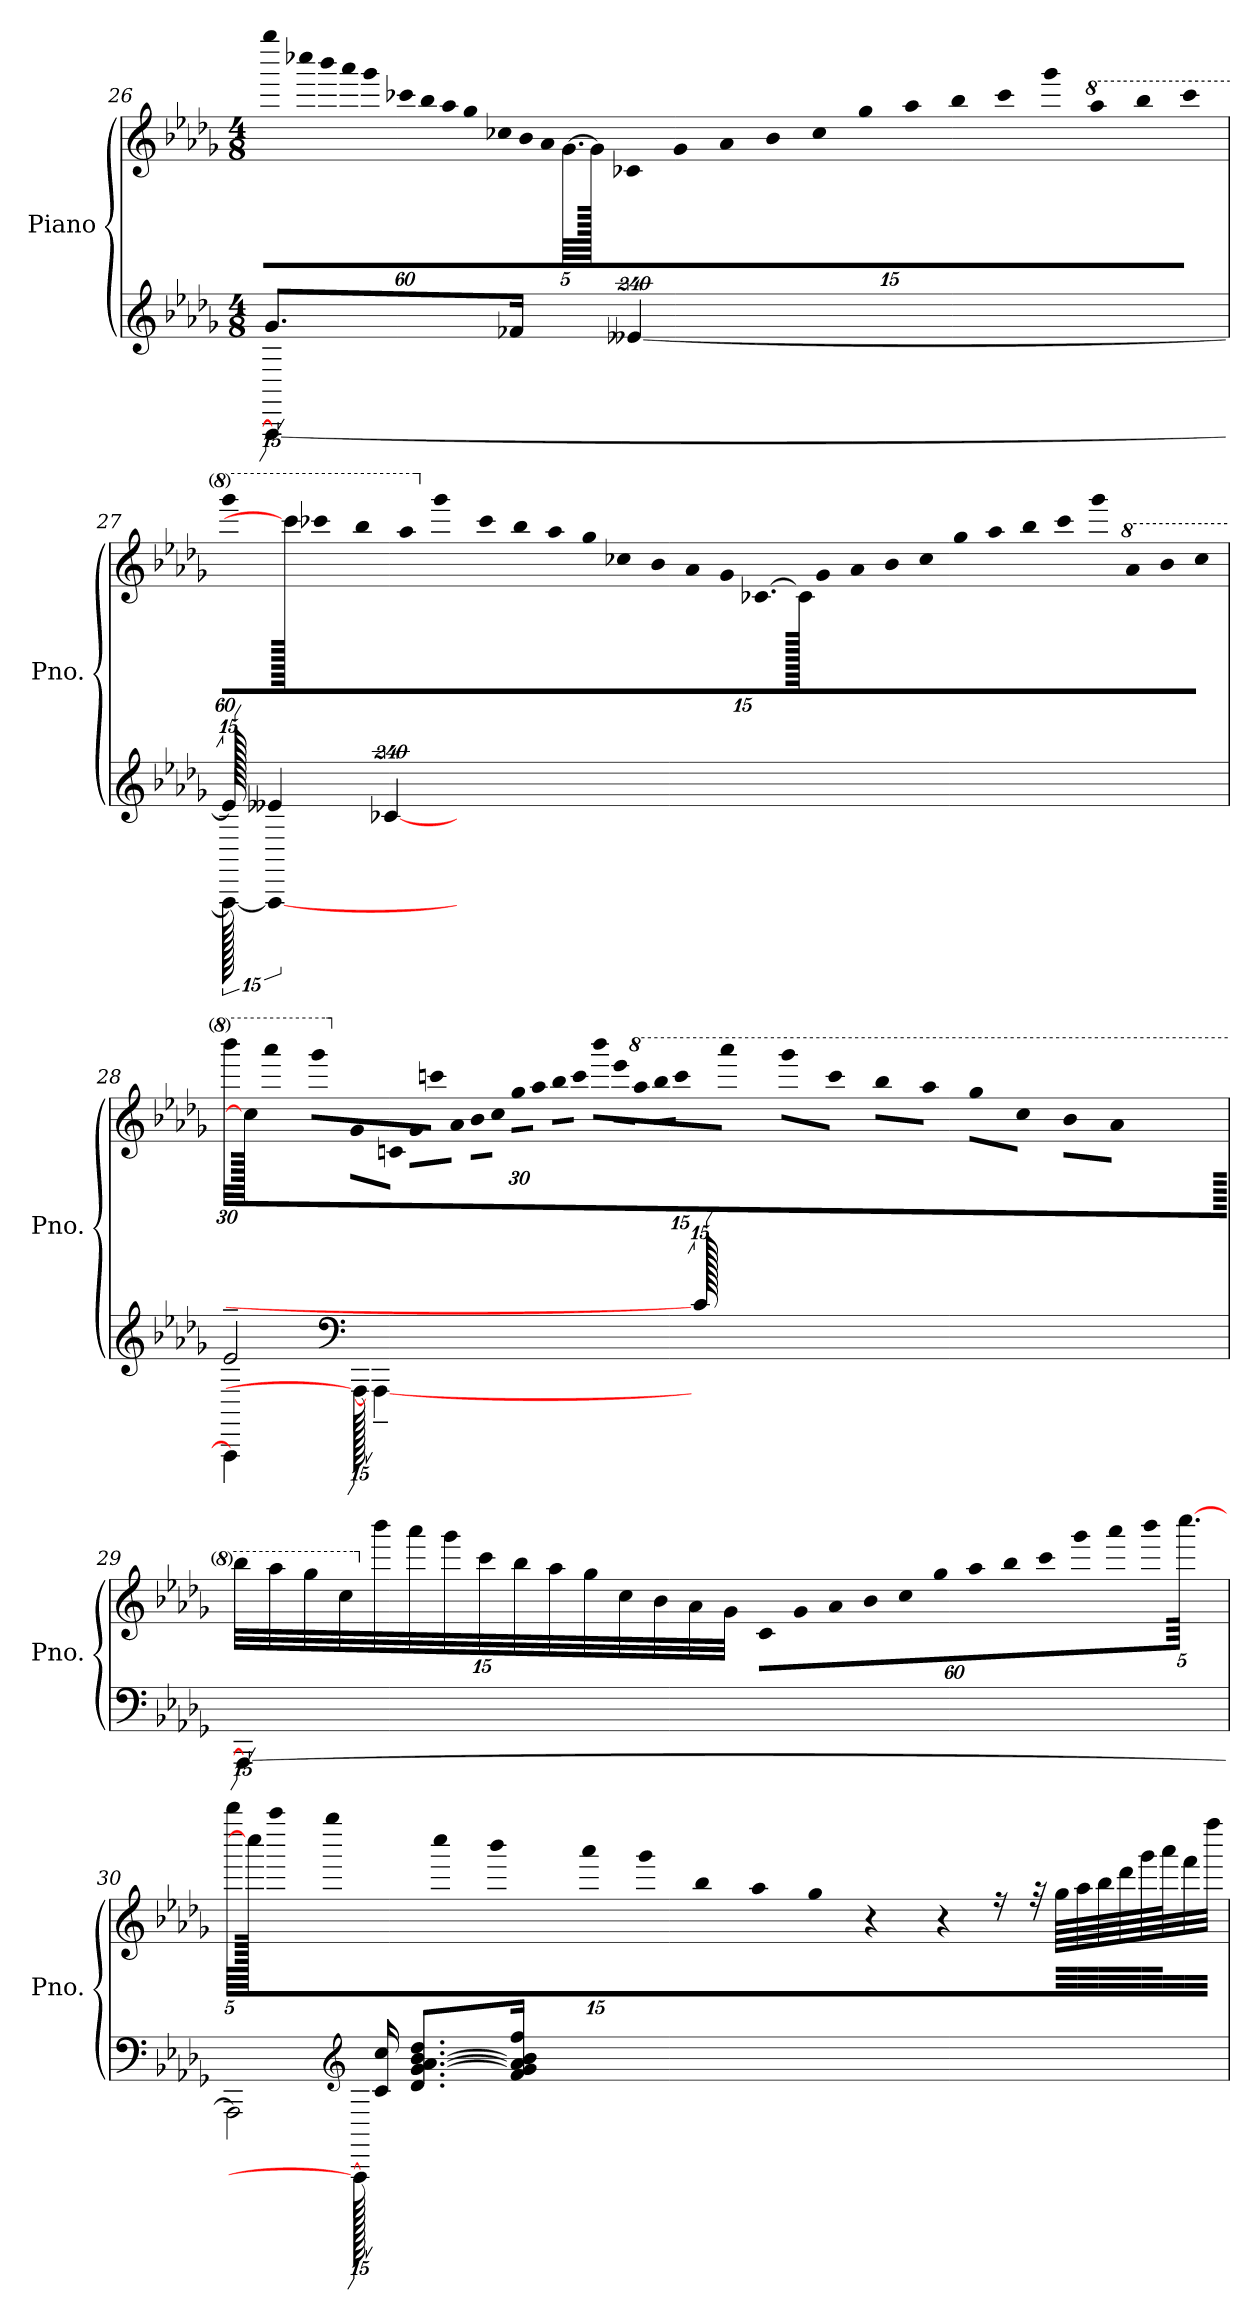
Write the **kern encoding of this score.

**kern	**kern
*part1	*part1
*staff2	*staff1
*I"Piano	*
*I'Pno.	*
!!LO:LB:g=z
*clefG2	*clefG2
*k[b-e-a-d-g-]	*k[b-e-a-d-g-]
*D-:	*D-:
*M4/8	*M4/8
=26	=26
*^	*
*	*	*Xbrackettup
!	!	!LO:N:vis=64
960ryy	960ryy	1920%37gggg-\LLLL
8.g-/L	960%479AAA-\_	.
!	!	!LO:N:vis=64
.	.	1920%37cccc-X\
!	!	!LO:N:vis=64
.	.	1920%37bbb-\
!	!	!LO:N:vis=64
.	.	1920%37aaa-\
!	!	!LO:N:vis=64
.	.	1920%37ggg-\
!	!	!LO:N:vis=64
.	.	1920%37ccc-\
!	!	!LO:N:vis=64
.	.	1920%37bb-\
!	!	!LO:N:vis=64
.	.	1920%37aa-\
!	!	!LO:N:vis=64
.	.	1920%37gg-\
!	!	!LO:N:vis=64
.	.	1920%37cc-X\
16f-X/Jk	.	.
!	!	!LO:N:vis=64
.	.	1920%37b-\
!	!	!LO:N:vis=64
.	.	1920%37a-\
.	.	[80.g-\JJJJ
.	.	1920g-\]
!	!	!LO:N:vis=64
.	.	1920%37c-X\LLLL
[960%239e--X/	.	.
!	!	!LO:N:vis=64
.	.	1920%37g-\
!	!	!LO:N:vis=64
.	.	1920%37a-\
!	!	!LO:N:vis=64
.	.	1920%37b-\
!	!	!LO:N:vis=64
.	.	1920%37cc-\
!	!	!LO:N:vis=64
.	.	1920%37gg-\
!	!	!LO:N:vis=64
.	.	1920%37aa-\
!	!	!LO:N:vis=64
.	.	1920%37bb-\
!	!	!LO:N:vis=64
.	.	1920%37ccc-\
!	!	!LO:N:vis=64
.	.	1920%37ggg-\
*	*	*8va
!	!	!LO:N:vis=64
.	.	1920%37aaa-\
!	!	!LO:N:vis=64
.	.	1920%37bbb-\
.	.	[384%7cccc-\JJJ
!!LO:PB:g=z
=27	=27	=27
!	!	!LO:N:vis=64
960e--/]	960AAA-\_	1920%37gggg-\LLLL
4e--X/	960%479AAA-\_	.
.	.	960cccc-\]
!	!	!LO:N:vis=64
.	.	1920%37cccc-X\
!	!	!LO:N:vis=64
.	.	1920%37bbb-\
!	!	!LO:N:vis=64
.	.	1920%37aaa-\
*	*	*X8va
!	!	!LO:N:vis=64
.	.	1920%37ggg-\
!	!	!LO:N:vis=64
.	.	1920%37ccc-\
!	!	!LO:N:vis=64
.	.	1920%37bb-\
!	!	!LO:N:vis=64
.	.	1920%37aa-\
!	!	!LO:N:vis=64
.	.	1920%37gg-\
!	!	!LO:N:vis=64
.	.	1920%37cc-X\
!	!	!LO:N:vis=64
.	.	1920%37b-\
!	!	!LO:N:vis=64
.	.	1920%37a-\
!	!	!LO:N:vis=64
.	.	1920%37g-\JJJJ
[960%239c-X/	.	.
.	.	[80.c-X\LLLL
.	.	1920c-\]
!	!	!LO:N:vis=64
.	.	1920%37g-\
!	!	!LO:N:vis=64
.	.	1920%37a-\
!	!	!LO:N:vis=64
.	.	1920%37b-\
!	!	!LO:N:vis=64
.	.	1920%37cc-\
!	!	!LO:N:vis=64
.	.	1920%37gg-\
!	!	!LO:N:vis=64
.	.	1920%37aa-\
!	!	!LO:N:vis=64
.	.	1920%37bb-\
!	!	!LO:N:vis=64
.	.	1920%37ccc-\
!	!	!LO:N:vis=64
.	.	1920%37ggg-\
*	*	*8va
!	!	!LO:N:vis=64
.	.	1920%37aa-\
!	!	!LO:N:vis=64
.	.	1920%37bb-\
.	.	[384%7ccc-\JJJ
960ryy	960ryy	.
!!LO:LB:g=z
=28	=28	=28
*	*	*8va
!	!	!LO:N:vis=64
*	*	*^
2e-~>/	4AAA-\]	960%17bbbb-\LLLL	480%119ryy
.	.	960ccc-\]	.
!	!	!LO:N:vis=64	!
.	.	960%17aaaa-\JJJJ	.
!	!	!LO:N:vis=64	!
.	.	960%17gggg-\LLLL	.
*	*	*X8va	*
!	!	!LO:N:vis=64	!
.	.	960%17cccn\JJJJ	.
*	*	*X8va	*
!	!	!LO:N:vis=64	!
.	.	960%17bbb-\LLLL	.
!	!	!LO:N:vis=64	!
.	.	960%17aaa-\JJJJ	.
!	!	!LO:N:vis=64	!
.	.	960%17ggg-\LLLL	.
!	!	!LO:N:vis=64	!
.	.	960%17ccc\JJJJ	.
!	!	!LO:N:vis=64	!
.	.	960%17bb-\LLLL	.
!	!	!LO:N:vis=64	!
.	.	960%17aa-\JJJJ	.
!	!	!LO:N:vis=64	!
.	.	960%17gg-\LLLL	.
!	!	!LO:N:vis=64	!
.	.	960%17cc\JJJJ	.
!	!	!LO:N:vis=64	!
.	.	960%17b-\LLLL	.
!	!	!LO:N:vis=64	!
.	.	960%17a-\JJJJ	.
!	!	!	!LO:N:vis=64
.	.	.	960%17g-\LLLL
.	.	4ryy	.
*clefF4	*	*	*
.	960AAA-\_	.	.
.	[4AAA-~<\	.	.
!	!	!	!LO:N:vis=64
.	.	.	960%17cn\JJJJ
!	!	!	!LO:N:vis=64
.	.	.	960%17g-\LLLL
!	!	!	!LO:N:vis=64
.	.	.	960%17a-\JJJJ
!	!	!	!LO:N:vis=64
.	.	.	960%17b-\LLLL
!	!	!	!LO:N:vis=64
.	.	.	960%17cc\JJJJ
!	!	!	!LO:N:vis=64
.	.	.	960%17gg-\LLLL
!	!	!	!LO:N:vis=64
.	.	.	960%17aa-\JJJJ
!	!	!	!LO:N:vis=64
.	.	.	960%17bb-\LLLL
!	!	!	!LO:N:vis=64
.	.	.	960%17ccc\JJJJ
!	!	!	!LO:N:vis=64
.	.	.	960%17eee-\LLLL
*	*	*8va	*
!	!	!	!LO:N:vis=64
.	.	.	960%17aaa-\JJJJ
!	!	!	!LO:N:vis=64
.	.	.	960%17bbb-\LLLL
!	!	!	!LO:N:vis=64
.	.	.	960%17cccc\JJJJ
.	.	.	480ryy
.	.	.	320ryy
.	.	480ryy	.
960c-/]	.	.	.
*v	*v	*	*
*	*v	*v
!!LO:LB:g=z
=29	=29
*	*8va
1920ryy	60bbb-\LLLL
1920%959AAA-\_	.
.	60aaa-\
.	60ggg-\
.	60ccc\
*	*X8va
.	60bbb-\
.	60aaa-\
.	60ggg-\
.	60ccc\
.	60bb-\
.	60aa-\
.	60gg-\
.	60cc\
.	60b-\
.	60a-\
.	60g-\JJJJ
!	!LO:N:vis=64
.	1920%37c\LLLL
!	!LO:N:vis=64
.	1920%37g-\
!	!LO:N:vis=64
.	1920%37a-\
!	!LO:N:vis=64
.	1920%37b-\
!	!LO:N:vis=64
.	1920%37cc\
!	!LO:N:vis=64
.	1920%37gg-\
!	!LO:N:vis=64
.	1920%37aa-\
!	!LO:N:vis=64
.	1920%37bb-\
!	!LO:N:vis=64
.	1920%37ccc\
!	!LO:N:vis=64
.	1920%37ggg-\
!	!LO:N:vis=64
.	1920%37aaa-\
!	!LO:N:vis=64
.	1920%37bbb-\
.	[80.cccc\JJJJ
=30	=30
*^	*
8.ryy	2AAA-\]	(<80bbbb-\LLLL
.	.	1920cccc\]
.	.	80aaaa-\
.	.	80gggg-\
.	.	80cccc\
*	*	*X8va
.	.	80bbb-\
.	.	80aaa-\
.	.	80ggg-\
.	.	80bb-\
.	.	80aa-\
.	.	80gg-\JJJJ
.	.	20.r
*clefG2	*	*
1920AAA-\_	.	.
16c/ 16cc/)	.	.
.	.	20r
8.d-/ [>8.g-/ [>8.a-/ [>8.b-/ 8.dd-/L	.	16r
.	.	32r
.	.	64gg-\LLLL
.	.	64aa-\
.	.	64bb-\
.	.	64ddd-\
.	.	64ggg-\
.	.	64aaa-\J
16f/ 16g-/] 16a-/] 16b-/] 16ff/Jk	.	32fff\
.	.	32ffff\JJJ
.	1920ryy	.
*v	*v	*
=	=
*-	*-
